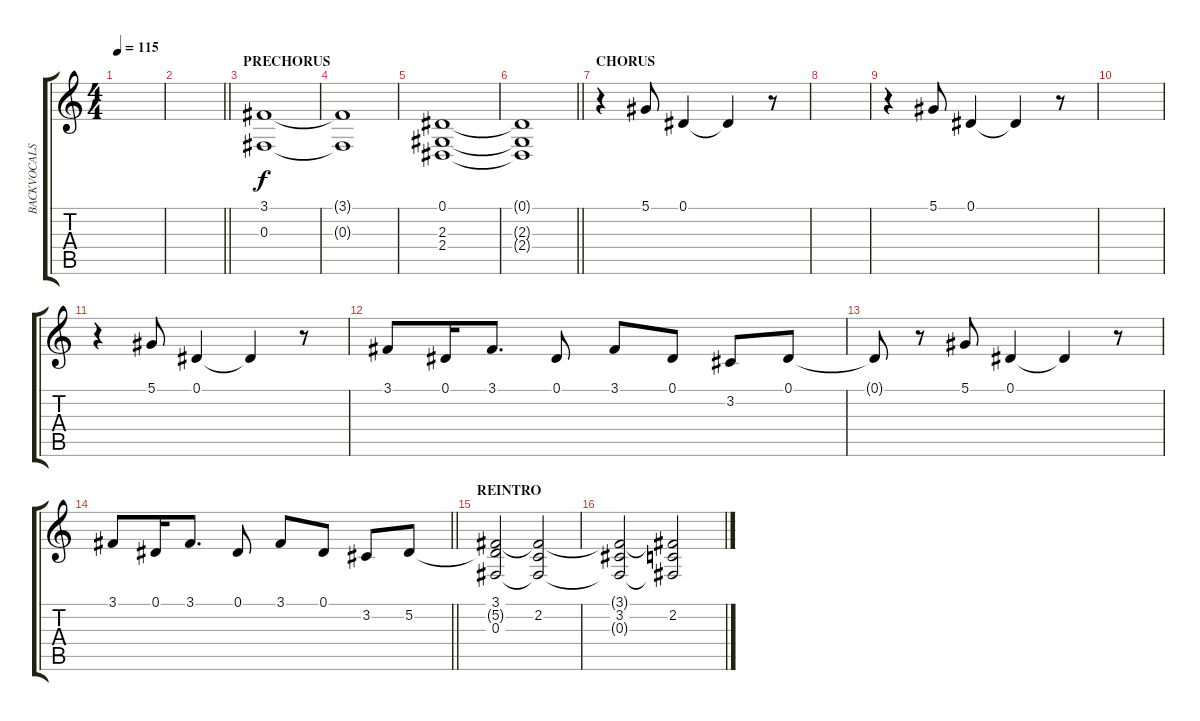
\track ("BACKVOCALS" "BACKVOCALS") {instrument clarinet}
\staff {score tabs}
\tuning (Eb4 Bb3 Gb3 Db3 Ab2 Eb2) {hide}
\ts (4 4)
\tempo 115
\clef g2
\ks c
|
\barLineRight lightlight
|
\section ("" "PRECHORUS")
(3.1 0.3).1 |
(3.1{t} 0.3{t}).1 |
(0.1 2.3 2.4).1 |
\barLineRight lightlight
(0.1{t} 2.3{t} 2.4{t}).1 |
\section ("" "CHORUS")
r.4 5.1.8 0.1.4 0.1{t}.4 r.8 |
|
r.4 5.1.8 0.1.4 0.1{t}.4 r.8 |
|
r.4 5.1.8 0.1.4 0.1{t}.4 r.8 |
3.1.8 0.1.16 3.1.8{d} 0.1.8 3.1.8 0.1.8 3.2.8 0.1.8 |
0.1{t}.8 r.8 5.1.8 0.1.4 0.1{t}.4 r.8 |
\barLineRight lightlight
3.1.8 0.1.16 3.1.8{d} 0.1.8 3.1.8 0.1.8 3.2.8 5.2.8 |
\section ("" "REINTRO")
(3.1 5.2{t} 0.3).2 (3.1{t} 2.2 0.3{t}).2 |
(3.1{t} 3.2 0.3{t}).2 (3.1{t} 2.2 0.3{t}).2
